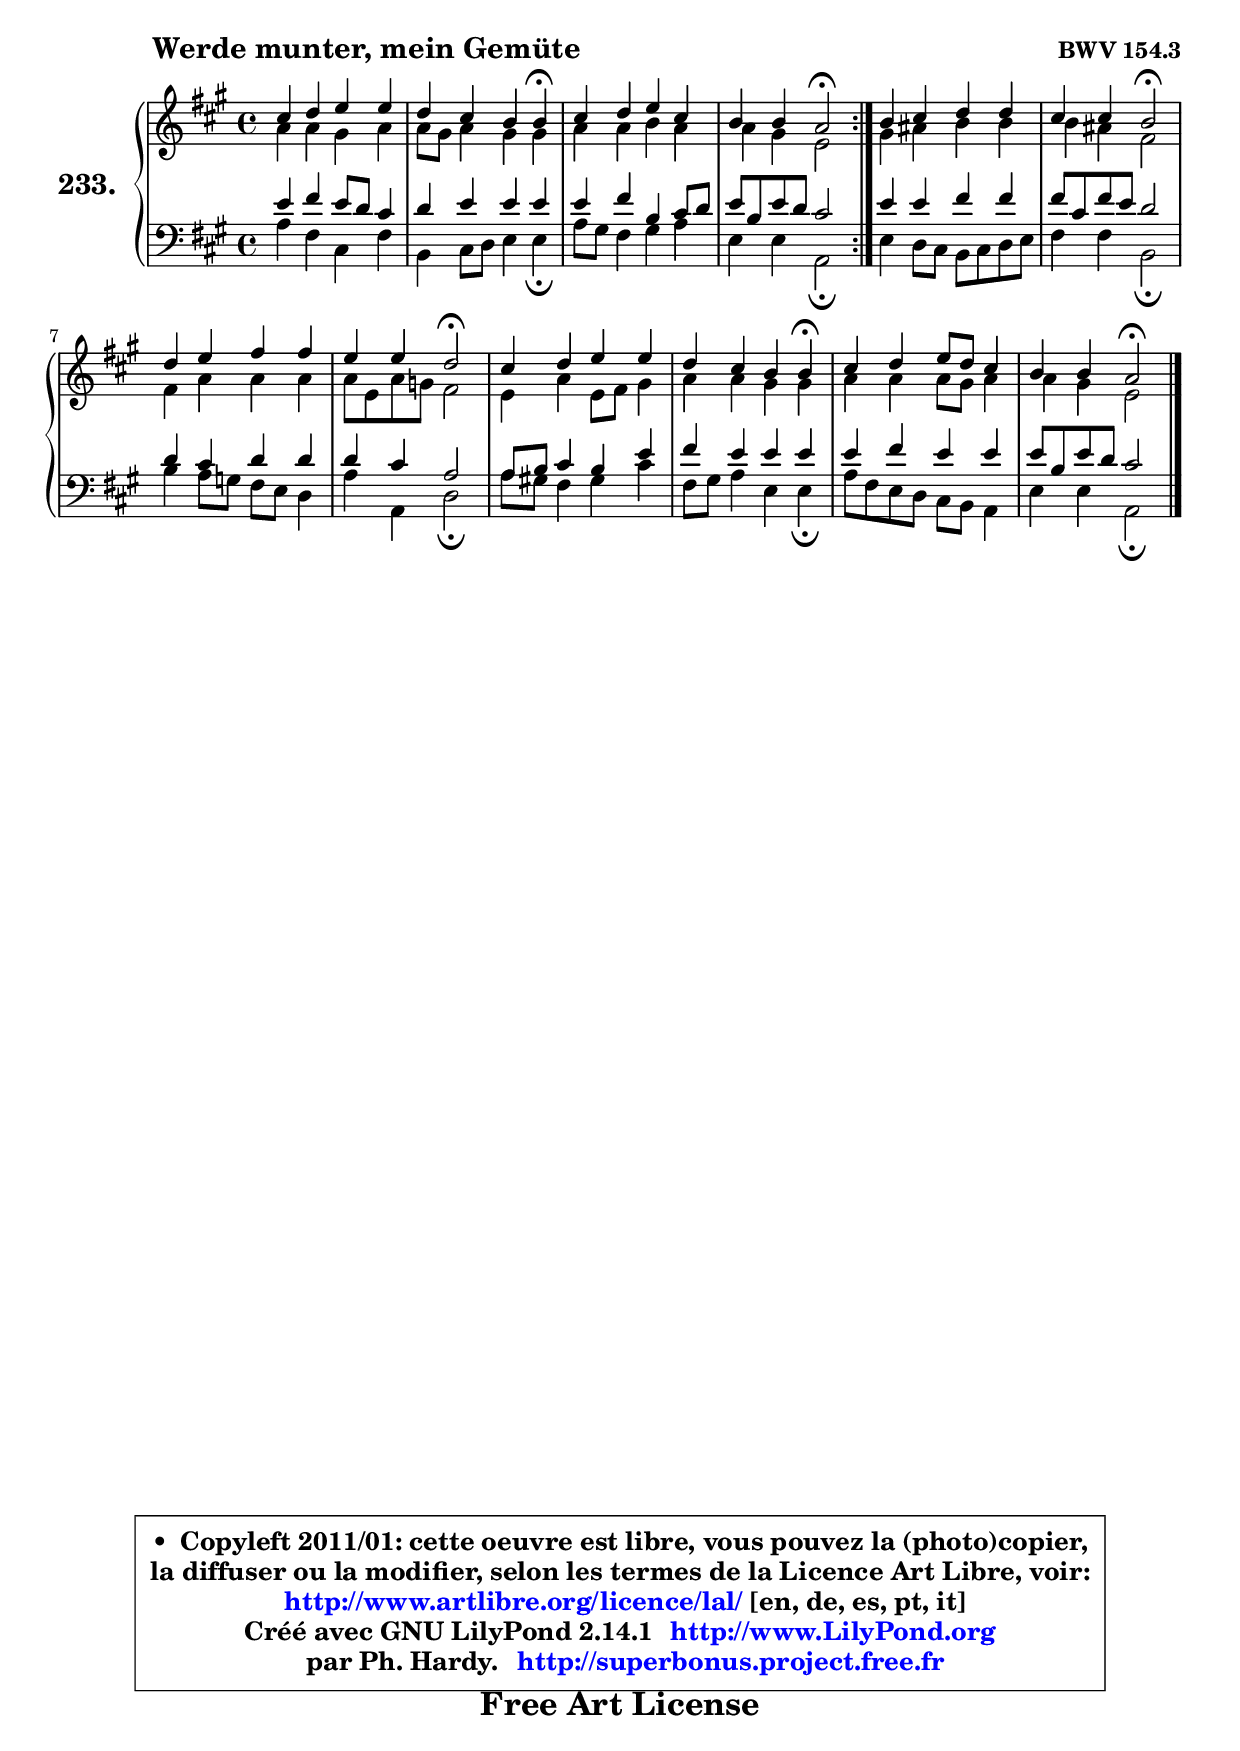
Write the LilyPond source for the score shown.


\version "2.14.1"

    \paper {
%	system-system-spacing #'padding = #0.1
%	score-system-spacing #'padding = #0.1
%	ragged-bottom = ##f
%	ragged-last-bottom = ##f
	}

    \header {
      opus = \markup { \bold "BWV 154.3" }
      piece = \markup { \hspace #9 \fontsize #2 \bold "Werde munter, mein Gemüte" }
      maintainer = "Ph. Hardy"
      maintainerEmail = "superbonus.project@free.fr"
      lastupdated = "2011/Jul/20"
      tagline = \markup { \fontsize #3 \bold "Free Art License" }
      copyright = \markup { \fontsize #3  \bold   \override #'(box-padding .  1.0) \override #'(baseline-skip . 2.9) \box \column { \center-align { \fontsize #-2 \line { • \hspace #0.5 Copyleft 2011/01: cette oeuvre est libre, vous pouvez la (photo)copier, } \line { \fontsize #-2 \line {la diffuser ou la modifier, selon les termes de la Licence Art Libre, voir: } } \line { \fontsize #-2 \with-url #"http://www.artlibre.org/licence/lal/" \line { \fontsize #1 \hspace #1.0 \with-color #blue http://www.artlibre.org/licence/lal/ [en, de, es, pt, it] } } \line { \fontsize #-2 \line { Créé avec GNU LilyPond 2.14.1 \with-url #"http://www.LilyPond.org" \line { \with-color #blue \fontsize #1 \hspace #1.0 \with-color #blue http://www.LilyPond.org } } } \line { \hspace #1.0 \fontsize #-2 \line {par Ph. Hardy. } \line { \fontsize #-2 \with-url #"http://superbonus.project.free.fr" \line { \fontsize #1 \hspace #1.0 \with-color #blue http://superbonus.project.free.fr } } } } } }

	  }

  guidemidi = {
	\repeat volta 2 {
        R1 |
        r2. \tempo 4 = 30 r4 \tempo 4 = 78 |
        R1 |
        r2 \tempo 4 = 34 r2 \tempo 4 = 78 | } %fin du repeat
        R1 |
        r2 \tempo 4 = 34 r2 \tempo 4 = 78 |
        R1 |
        r2 \tempo 4 = 34 r2 \tempo 4 = 78 |
        R1 |
        r2. \tempo 4 = 30 r4 \tempo 4 = 78 |
        R1 |
        r2 \tempo 4 = 34 r2 |
	}

  upper = {
	\time 4/4
	\key a \major
	\clef treble
	\voiceOne
	<< { 
	% SOPRANO
	\set Voice.midiInstrument = "acoustic grand"
	\relative c'' {
	\repeat volta 2 {
        cis4 d e e |
        d4 cis b b\fermata |
        cis4 d e cis |
        b4 b a2\fermata | } %fin du repeat
        b4 cis d d |
        cis4 cis b2\fermata |
        d4 e fis fis |
        e4 e d2\fermata |
        cis4 d e e |
        d4 cis b b\fermata |
        cis4 d e8 d cis4 |
        b4 b a2\fermata |
        \bar "|."
	} % fin de relative
	}

	\context Voice="1" { \voiceTwo 
	% ALTO
	\set Voice.midiInstrument = "acoustic grand"
	\relative c'' {
	\repeat volta 2 {
        a4 a gis a |
        a8 gis a4 gis gis |
        a4 a b a |
        a4 gis e2 | } %fin du repeat
        gis4 ais b b |
        b4 ais fis2 |
        fis4 a a a |
        a8 e a g fis2 |
        e4 a e8 fis gis4 |
        a4 a gis gis |
        a4 a a8 gis a4 |
        a4 gis e2 |
        \bar "|."
	} % fin de relative
	\oneVoice
	} >>
	}

    lower = {
	\time 4/4
	\key a \major
	\clef bass
	\voiceOne
	<< { 
	% TENOR
	\set Voice.midiInstrument = "acoustic grand"
	\relative c' {
	\repeat volta 2 {
        e4 fis e8 d cis4 |
        d4 e e e |
        e4 fis b, cis8 d |
        e8 b e d cis2 | } %fin du repeat
        e4 e fis fis |
        fis8 cis fis e d2 |
        d4 cis d d |
        d4 cis a2 |
        a8 b cis4 b e |
        fis4 e e e |
        e4 fis e e |
        e8 b e d cis2 |
        \bar "|."
	} % fin de relative
	}
	\context Voice="1" { \voiceTwo 
	% BASS
	\set Voice.midiInstrument = "acoustic grand"
	\relative c' {
	\repeat volta 2 {
        a4 fis cis fis |
        b,4 cis8 d e4 e\fermata |
        a8 gis fis4 gis a |
        e4 e a,2\fermata | } %fin du repeat
        e'4 d8 cis b cis d e |
        fis4 fis b,2\fermata |
        b'4 a8 g fis e d4 |
        a'4 a, d2\fermata |
        a'8 gis! fis4 gis cis |
        fis,8 gis a4 e e\fermata |
        a8 fis e d cis b a4 |
        e'4 e a,2\fermata |
        \bar "|."
	} % fin de relative
	\oneVoice
	} >>
	}


    \score { 

	\new PianoStaff <<
	\set PianoStaff.instrumentName = \markup { \bold \huge "233." }
	\new Staff = "upper" \upper
	\new Staff = "lower" \lower
	>>

    \layout {
%	ragged-last = ##f
	   }

         } % fin de score

  \score {
    \unfoldRepeats { << \guidemidi \upper \lower >> }
    \midi {
    \context {
     \Staff
      \remove "Staff_performer"
               }

     \context {
      \Voice
       \consists "Staff_performer"
                }

     \context { 
      \Score
      tempoWholesPerMinute = #(ly:make-moment 78 4)
		}
	    }
	}

